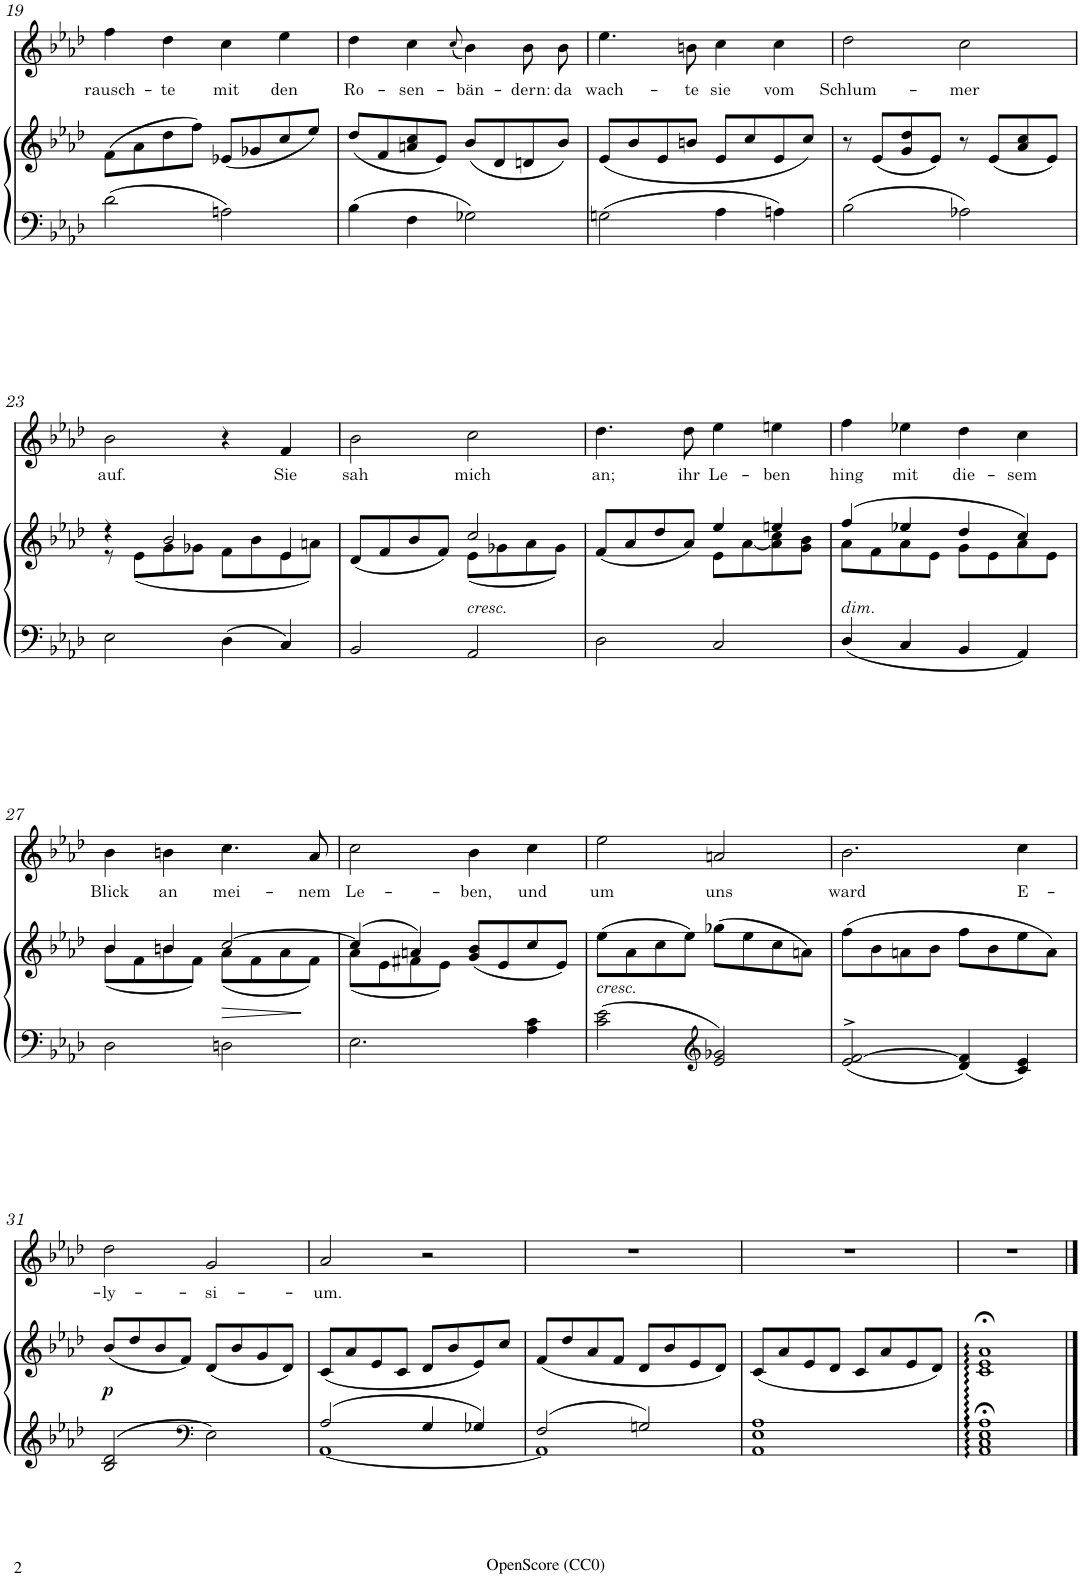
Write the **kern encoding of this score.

**kern	**kern	**dynam	**kern	**text
*part2	*part2	*part2	*part1	*part1
*staff3	*staff2	*staff2/3	*staff1	*staff1
*I"Pianoforte	*	*	*I"Singstimme Voice	*
*I'Pno	*	*	*	*
!!LO:PB:g=z
*clefF4	*clefG2	*	*clefG2	*
*k[b-e-a-d-]	*k[b-e-a-d-]	*	*k[b-e-a-d-]	*
*A-:	*A-:	*	*A-:	*
*M2/2	*M2/2	*	*M2/2	*
*met(c|)	*met(c|)	*	*met(c|)	*
=19	=19	=19	=19	=19
!	!	!	!	!LO:LY:b
2d-\	(8f\L	.	4ff\	rausch-
.	8a-\	.	.	.
!	!	!	!	!LO:LY:b
.	8dd-\	.	4dd-\	-te
.	8ff\J)	.	.	.
!	!	!	!	!LO:LY:b
2An\	(8e-X/L	.	4cc\	mit
.	8g-X/	.	.	.
!	!	!	!	!LO:LY:b
.	8cc/	.	4ee-\	den
.	8ee-/J)	.	.	.
=20	=20	=20	=20	=20
!	!	!	!	!LO:LY:b
4B-\	(8dd-/L	.	4dd-\	Ro-
.	8f/	.	.	.
!	!	!	!	!LO:LY:b
4F\	8an/ 8cc/	.	4cc\	-sen-
.	8e-/J)	.	.	.
.	.	.	(8qcc/	.
!	!	!	!	!LO:LY:b
2G-X\	(8b-/L	.	4b-\)	-bän-
.	8d-/	.	.	.
!	!	!	!	!LO:LY:b
.	8dn/	.	8b-\L	-dern:
!	!	!	!	!LO:LY:b
.	8b-/J)	.	8b-\J	da
=21	=21	=21	=21	=21
!	!	!	!	!LO:LY:b
2Gn\	(8e-/L	.	4.ee-\	wach-
.	8b-/	.	.	.
.	8e-/	.	.	.
!	!	!	!	!LO:LY:b
.	8bn/J	.	8bn\	-te
!	!	!	!	!LO:LY:b
4A-\	8e-/L	.	4cc\	sie
.	8cc/	.	.	.
!	!	!	!	!LO:LY:b
4An\	8e-/	.	4cc\	vom
.	8cc/J)	.	.	.
=22	=22	=22	=22	=22
!	!	!	!	!LO:LY:b
2B-\	8r	.	2dd-\	Schlum-
.	(8e-/L	.	.	.
.	8g/ 8dd-/	.	.	.
.	8e-/J)	.	.	.
!	!	!	!	!LO:LY:b
2A-X\	8r	.	2cc\	-mer
.	(8e-/L	.	.	.
.	8a-/ 8cc/	.	.	.
.	8e-/J)	.	.	.
!!LO:LB:g=z
=23	=23	=23	=23	=23
*	*^	*	*	*
!	!	!	!	!	!LO:LY:b
2E-\	4r	8r	.	2b-\	auf.
.	.	(8e-\L	.	.	.
.	2b-/	8g\	.	.	.
.	.	8g-X\J	.	.	.
4D-\	.	8f\L	.	4r	.
.	.	8b-\	.	.	.
!	!	!	!	!	!LO:LY:b
4C/	4e-/	8e-\	.	4f/	Sie
.	.	8an\J)	.	.	.
=24	=24	=24	=24	=24	=24
!	!	!	!	!	!LO:LY:b
2BB-/	(<8d-/L	2ryy	.	2b-\	sah
.	8f/	.	.	.	.
.	8b-/	.	.	.	.
.	8f/J)	.	.	.	.
!	!LO:TX:b:i:t=cresc.	!	!	!	!
!	!	!	!	!	!LO:LY:b
2AA-/	2cc/	(8e-\L	.	2cc\	mich
.	.	8g-X\	.	.	.
.	.	8a-\	.	.	.
.	.	8g-\J)	.	.	.
=25	=25	=25	=25	=25	=25
!	!	!	!	!	!LO:LY:b
2D-\	(<8f/L	2ryy	.	4.dd-\	an;
.	8a-/	.	.	.	.
.	8dd-/	.	.	.	.
!	!	!	!	!	!LO:LY:b
.	8a-/J)	.	.	8dd-\	ihr
!	!	!	!	!	!LO:LY:b
2C/	4ee-/	8e-\L	.	4ee-\	Le-
.	.	[8a-\	.	.	.
!	!	!	!	!	!LO:LY:b
.	4een/	8a-\] 8cc\	.	4een\	-ben
.	.	8g\ 8b-\J	.	.	.
=26	=26	=26	=26	=26	=26
!	!LO:TX:b:i:t=dim.	!	!	!	!
!	!	!	!	!	!LO:LY:b
4D-/	(4ff/	8a-\L	.	4ff\	hing
.	.	8f\	.	.	.
!	!	!	!	!	!LO:LY:b
4C/	4ee-X/	8a-\	.	4ee-X\	mit
.	.	8e-\J	.	.	.
!	!	!	!	!	!LO:LY:b
4BB-/	4dd-/	8g\L	.	4dd-\	die-
.	.	8e-\	.	.	.
!	!	!	!	!	!LO:LY:b
4AA-/	4cc/)	8a-\	.	4cc\	-sem
.	.	8e-\J	.	.	.
!!LO:LB:g=z
=27	=27	=27	=27	=27	=27
!	!	!	!	!	!LO:LY:b
2D-\	4b-/	(8b-\L	.	4b-\	Blick
.	.	8f\	.	.	.
!	!	!	!	!	!LO:LY:b
.	4bn/	8b\	.	4bn\	an
.	.	8f\J)	.	.	.
!	!	!	!LO:HP:b	!	!LO:LY:b
2Dn\	[2cc/	(8a-\L	>	4.cc\	mei-
.	.	8f\	.	.	.
.	.	8a-\	.	.	.
!	!	!	!	!	!LO:LY:b
.	.	8f\J)	]	8a-/	-nem
=28	=28	=28	=28	=28	=28
!	!	!	!	!	!LO:LY:b
2.E-\	(4cc/]	(8a-\L	.	2cc\	Le-
.	.	8e-\	.	.	.
.	4an/)	8f#X\	.	.	.
.	.	8e-\J)	.	.	.
!	!	!	!	!	!LO:LY:b
.	(<8g/ 8b-/L	2ryy	.	4b-\	-ben,
.	8e-/	.	.	.	.
!	!	!	!	!	!LO:LY:b
4A-\ 4c\	8cc/	.	.	4cc\	und
.	8e-/J)	.	.	.	.
*	*v	*v	*	*	*
=29	=29	=29	=29	=29
!	!LO:TX:b:i:t=cresc.	!	!	!
!	!	!	!	!LO:LY:b
2c\ 2e-\	(8ee-\L	.	2ee-\	um
.	8a-\	.	.	.
.	8cc\	.	.	.
.	8ee-\J)	.	.	.
*clefG2	*	*	*	*
!	!	!	!	!LO:LY:b
2e-/ 2g-X/	(8gg-X\L	.	2an/	uns
.	8ee-\	.	.	.
.	8cc\	.	.	.
.	8an\J)	.	.	.
=30	=30	=30	=30	=30
!	!	!	!	!LO:LY:b
2e-/^> [2f/^>	(8ff\L	.	2.b-\	ward
.	8b-\	.	.	.
.	8an\	.	.	.
.	8b-\J	.	.	.
4d-/ 4f/]	8ff\L	.	.	.
.	8b-\	.	.	.
!	!	!	!	!LO:LY:b
4c/ 4e-/	8ee-\	.	4cc\	E-
.	8a\J)	.	.	.
!!LO:LB:g=z
=31	=31	=31	=31	=31
!	!	!LO:DY:b	!	!LO:LY:b
2B-/ 2d-/	(8b-/L	p	2dd-\	-ly-
.	8dd-/	.	.	.
.	8b-/	.	.	.
.	8f/J)	.	.	.
*clefF4	*	*	*	*
!	!	!	!	!LO:LY:b
2E-\	(8d-/L	.	2g/	-si-
.	8b-/	.	.	.
.	8g/	.	.	.
.	8d-/J)	.	.	.
=32	=32	=32	=32	=32
*^	*	*	*	*
!	!	!	!	!	!LO:LY:b
2A-/	[<1AA-	(8c/L	.	2a-/	-um.
.	.	8a-/	.	.	.
.	.	8e-/	.	.	.
.	.	8c/J	.	.	.
4G/	.	8d-/L	.	2r	.
.	.	8b-/	.	.	.
4G-X/	.	8e-/)	.	.	.
.	.	8cc/J	.	.	.
=33	=33	=33	=33	=33	=33
2F/	1AA-]	(8f/L	.	1r	.
.	.	8dd-/	.	.	.
.	.	8a-/	.	.	.
.	.	8f/J	.	.	.
2Gn/	.	8d-/L	.	.	.
.	.	8b-/	.	.	.
.	.	8e-/	.	.	.
.	.	8d-/J)	.	.	.
*v	*v	*	*	*	*
=34	=34	=34	=34	=34
1AA- 1E- 1A-	(8c/L	.	1r	.
.	8a-/	.	.	.
.	8e-/	.	.	.
.	8d-/J	.	.	.
.	8c/L	.	.	.
.	8a-/	.	.	.
.	8e-/	.	.	.
.	8d-/J)	.	.	.
=35	=35	=35	=35	=35
1AA-:;< 1C:;< 1E-:;< 1A-:;<	1c:;< 1e-:;< 1a-:;<	.	1r	.
==	==	==	==	==
*-	*-	*-	*-	*-
